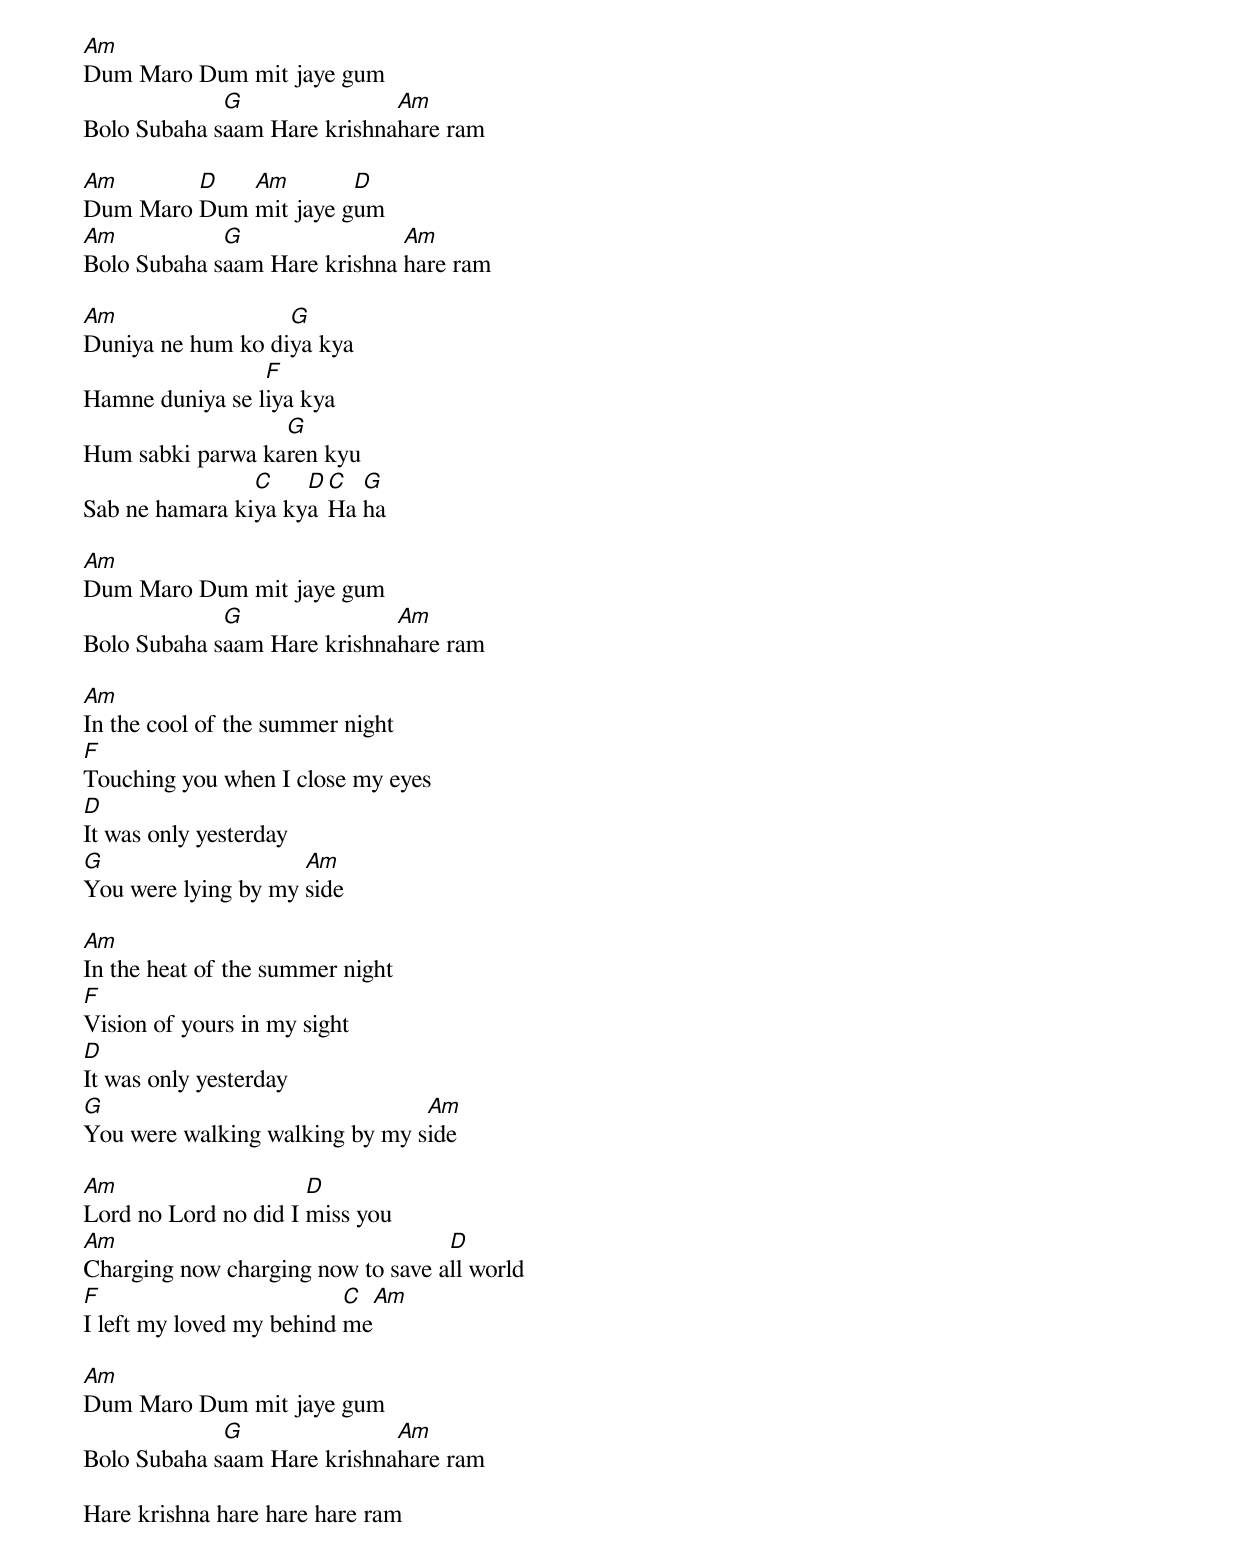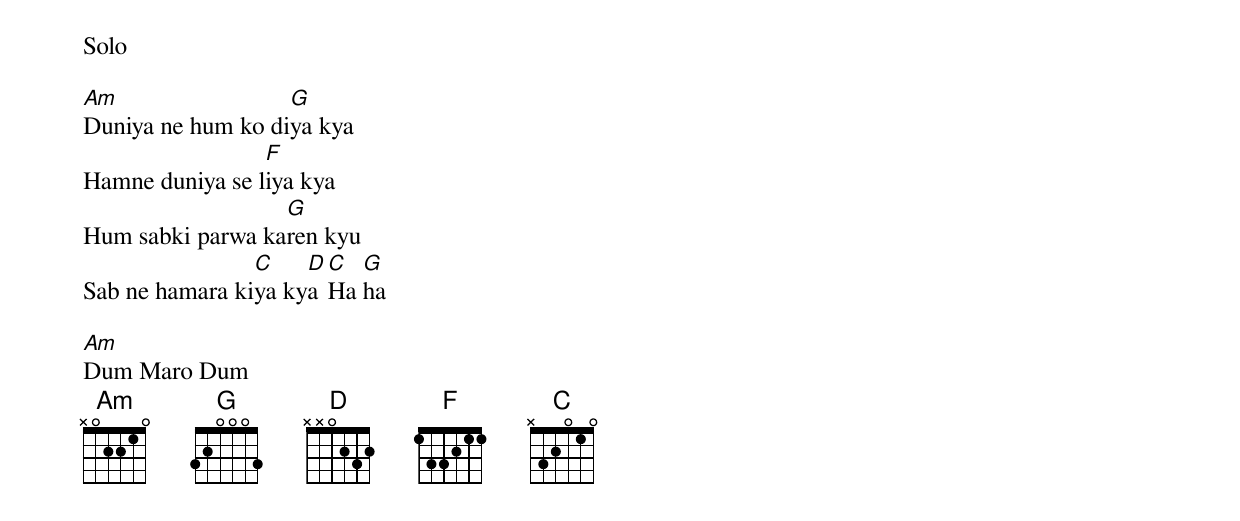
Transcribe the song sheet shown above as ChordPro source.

[Am]Dum Maro Dum mit jaye gum
Bolo Subaha s[G]aam Hare krishna[Am]hare ram

[Am]Dum Maro [D]Dum [Am]mit jaye g[D]um
[Am]Bolo Subaha s[G]aam Hare krishna [Am]hare ram

[Am]Duniya ne hum ko di[G]ya kya
Hamne duniya se l[F]iya kya
Hum sabki parwa ka[G]ren kyu
Sab ne hamara ki[C]ya ky[D]a [C]Ha [G]ha

[Am]Dum Maro Dum mit jaye gum
Bolo Subaha s[G]aam Hare krishna[Am]hare ram

[Am]In the cool of the summer night
[F]Touching you when I close my eyes
[D]It was only yesterday
[G]You were lying by my [Am]side

[Am]In the heat of the summer night
[F]Vision of yours in my sight
[D]It was only yesterday
[G]You were walking walking by my s[Am]ide

[Am]Lord no Lord no did I [D]miss you
[Am]Charging now charging now to save a[D]ll world
[F]I left my loved my behind [C]me[Am]

[Am]Dum Maro Dum mit jaye gum
Bolo Subaha s[G]aam Hare krishna[Am]hare ram

Hare krishna hare hare hare ram

Solo

[Am]Duniya ne hum ko di[G]ya kya
Hamne duniya se l[F]iya kya
Hum sabki parwa ka[G]ren kyu
Sab ne hamara ki[C]ya ky[D]a [C]Ha [G]ha

[Am]Dum Maro Dum
